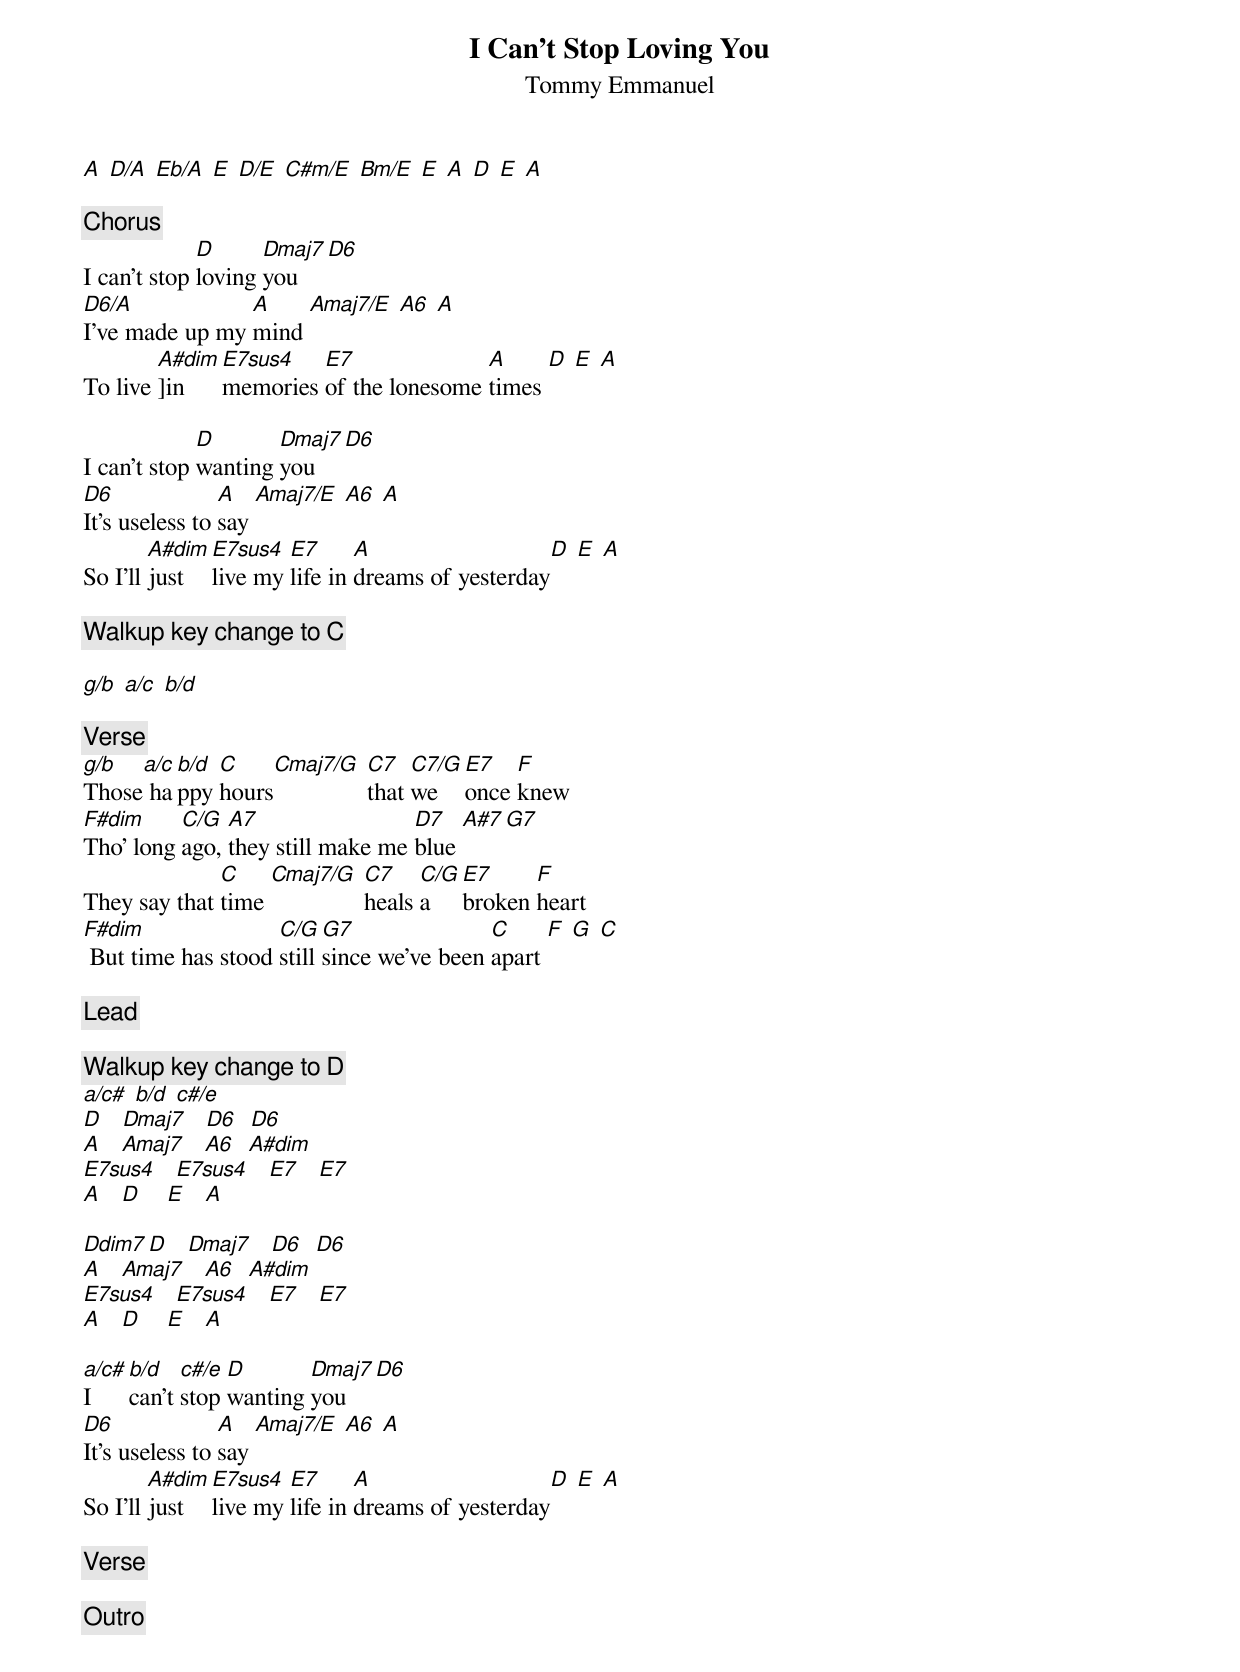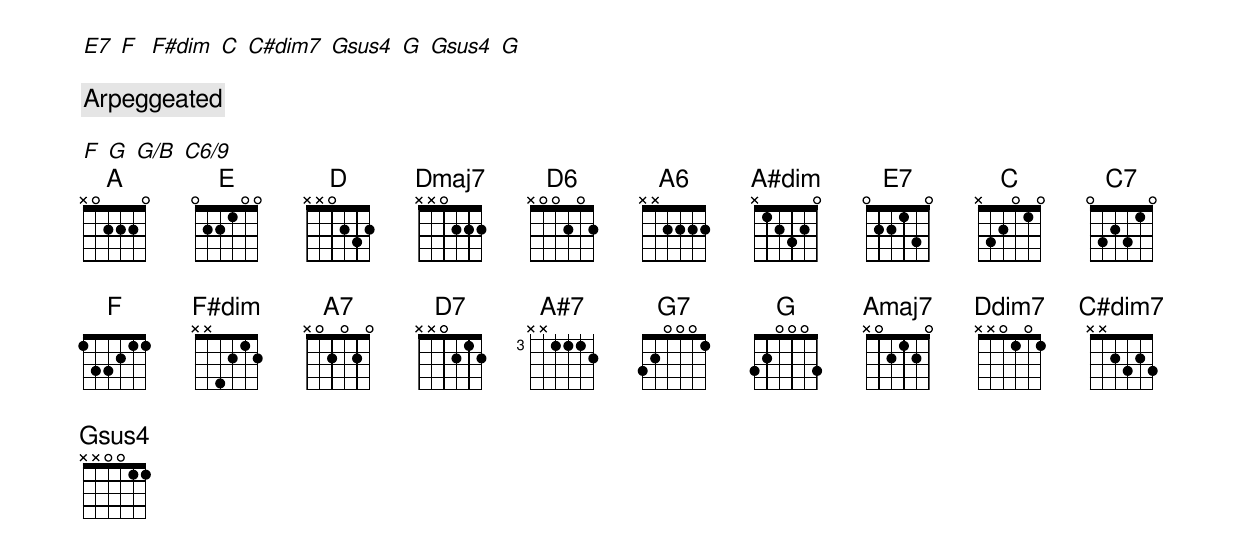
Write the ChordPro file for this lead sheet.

{title:I Can't Stop Loving You}
{subtitle:Tommy Emmanuel}
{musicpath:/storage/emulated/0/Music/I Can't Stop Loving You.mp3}
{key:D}

[A] [D/A] [Eb/A] [E] [D/E] [C#m/E] [Bm/E] [E] [A] [D] [E] [A]

{c:Chorus}
I can't stop [D]loving [Dmaj7]you [D6]
[D6/A]I've made up my [A]mind [Amaj7/E] [A6] [A]
To live [A#dim]]in [E7sus4]memories [E7]of the lonesome [A]times [D] [E] [A]

I can't stop [D]wanting [Dmaj7]you [D6]
[D6]It's useless to [A]say [Amaj7/E] [A6] [A]
So I'll [A#dim]just [E7sus4]live my [E7]life in [A]dreams of yesterday[D] [E] [A]

{c:Walkup key change to C}

[g/b] [a/c] [b/d]

{c:Verse}
[g/b]Those[a/c] ha[b/d]ppy [C]hours[Cmaj7/G] [C7]that [C7/G]we [E7]once [F]knew
[F#dim]Tho' long [C/G]ago, [A7]they still make me [D7]blue [A#7][G7]
They say that [C]time [Cmaj7/G] [C7]heals [C/G]a [E7]broken [F]heart
[F#dim] But time has stood [C/G]still [G7]since we've been [C]apart [F] [G] [C]

{c:Lead}

{c:Walkup key change to D}
[a/c#] [b/d] [c#/e]
[D]   [Dmaj7]   [D6]  [D6]
[A]   [Amaj7]   [A6]  [A#dim]
[E7sus4]   [E7sus4]   [E7]   [E7]
[A]   [D]    [E]   [A]

[Ddim7][D]   [Dmaj7]   [D6]  [D6]
[A]   [Amaj7]   [A6]  [A#dim]
[E7sus4]   [E7sus4]   [E7]   [E7]
[A]   [D]    [E]   [A]

[a/c#]I [b/d]can't [c#/e]stop [D]wanting [Dmaj7]you [D6]
[D6]It's useless to [A]say [Amaj7/E] [A6] [A]
So I'll [A#dim]just [E7sus4]live my [E7]life in [A]dreams of yesterday[D] [E] [A]

{c:Verse}

{c:Outro}

[E7] [F]  [F#dim] [C] [C#dim7] [Gsus4] [G] [Gsus4] [G]

{c:Arpeggeated}

[F] [G] [G/B] [C6/9]
